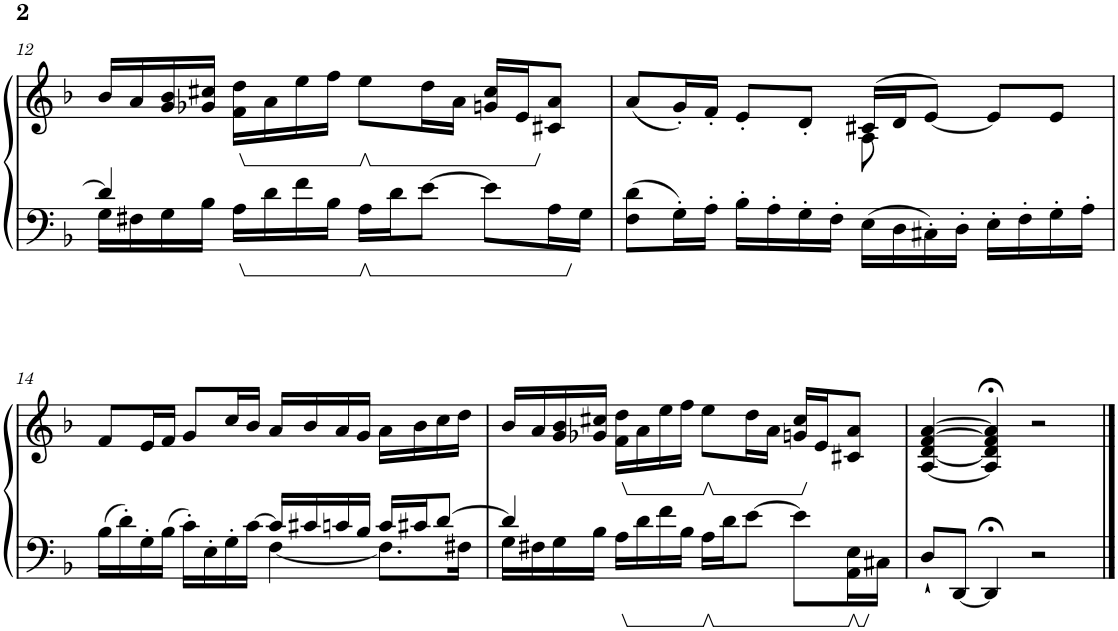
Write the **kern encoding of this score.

**kern	**kern
*part1	*part1
*staff2	*staff1
*I"Piano	*
*I'Pno.	*
!!LO:PB:g=z
*clefF4	*clefG2
*k[b-]	*k[b-]
*M4/4	*M4/4
=12	=12
*^	*
4d/]	16G\LL	16b-/LL
.	16F#X\	16a/
.	16G\	16g/ 16b-/
.	16B-\JJ	16g-X/ 16cc#X/JJ
16A\LL	2.ryy	16f\ 16dd\LL
16d\	.	16a\
16f\	.	16ee\
16B-\JJ	.	16ff\JJ
16A\LL	.	8ee\L
16d\J	.	.
[8e\J	.	16dd\L
.	.	16a\JJ
8e\L]	.	16gn/ 16cc#/LL
.	.	16e/J
16A\L	.	8c#X/ 8a/J
16G\JJ	.	.
*v	*v	*
=13	=13
*	*^
8F\ 8d\L	(8a/L	2ryy
16G'\L	16g'/L)	.
16A'\JJ	16f'/JJ	.
16B-'\LL	8e'/L	.
16A'\	.	.
16G'\	8d'/J	.
16F'\JJ	.	.
16E\LL	(16c#X/LL	8A\
16D\	16d/J	.
16C#X'\	[8e/J)	4.ryy
16D'\JJ	.	.
16E'\LL	8e/L]	.
16F'\	.	.
16G'\	8e/J	.
16A'\JJ	.	.
*	*v	*v
!!LO:LB:g=z
=14	=14
*^	*
16B-\LL	2ryy	8f/L
16d'\	.	.
16G'\	.	16e/L
16B-\JJ	.	16f/JJ
16c'\LL	.	8g/L
16E'\	.	.
16G'\	.	16cc/L
[16c\JJ	.	16b-/JJ
16c/LL]	[4F\	16a/LL
16c#X/	.	16b-/
16cn/	.	16a/
16B-/JJ	.	16g/JJ
16c/LL	8.F\L]	16a\LL
16c#X/J	.	16b-\
[8d/J	.	16cc\
.	16F#X\Jk	16dd\JJ
=15	=15	=15
4d/]	16G\LL	16b-/LL
.	16F#X\	16a/
.	16G\	16g/ 16b-/
.	16B-\JJ	16g-X/ 16cc#X/JJ
16A\LL	2.ryy	16f\ 16dd\LL
16d\	.	16a\
16f\	.	16ee\
16B-\JJ	.	16ff\JJ
16A\LL	.	8ee\L
16d\J	.	.
[8e\J	.	16dd\L
.	.	16a\JJ
8e\L]	.	16gn/ 16cc#/LL
.	.	16e/J
16AA\ 16E\L	.	8c#X/ 8a/J
16C#X\JJ	.	.
*v	*v	*
=16	=16
8D`/L	[4A/ [4d/ [4f/ [4a/
[8DD/J	.
4DD;</]	4A/];< 4d/];< 4f/];< 4a/];<
2r	2r
==	==
*-	*-
